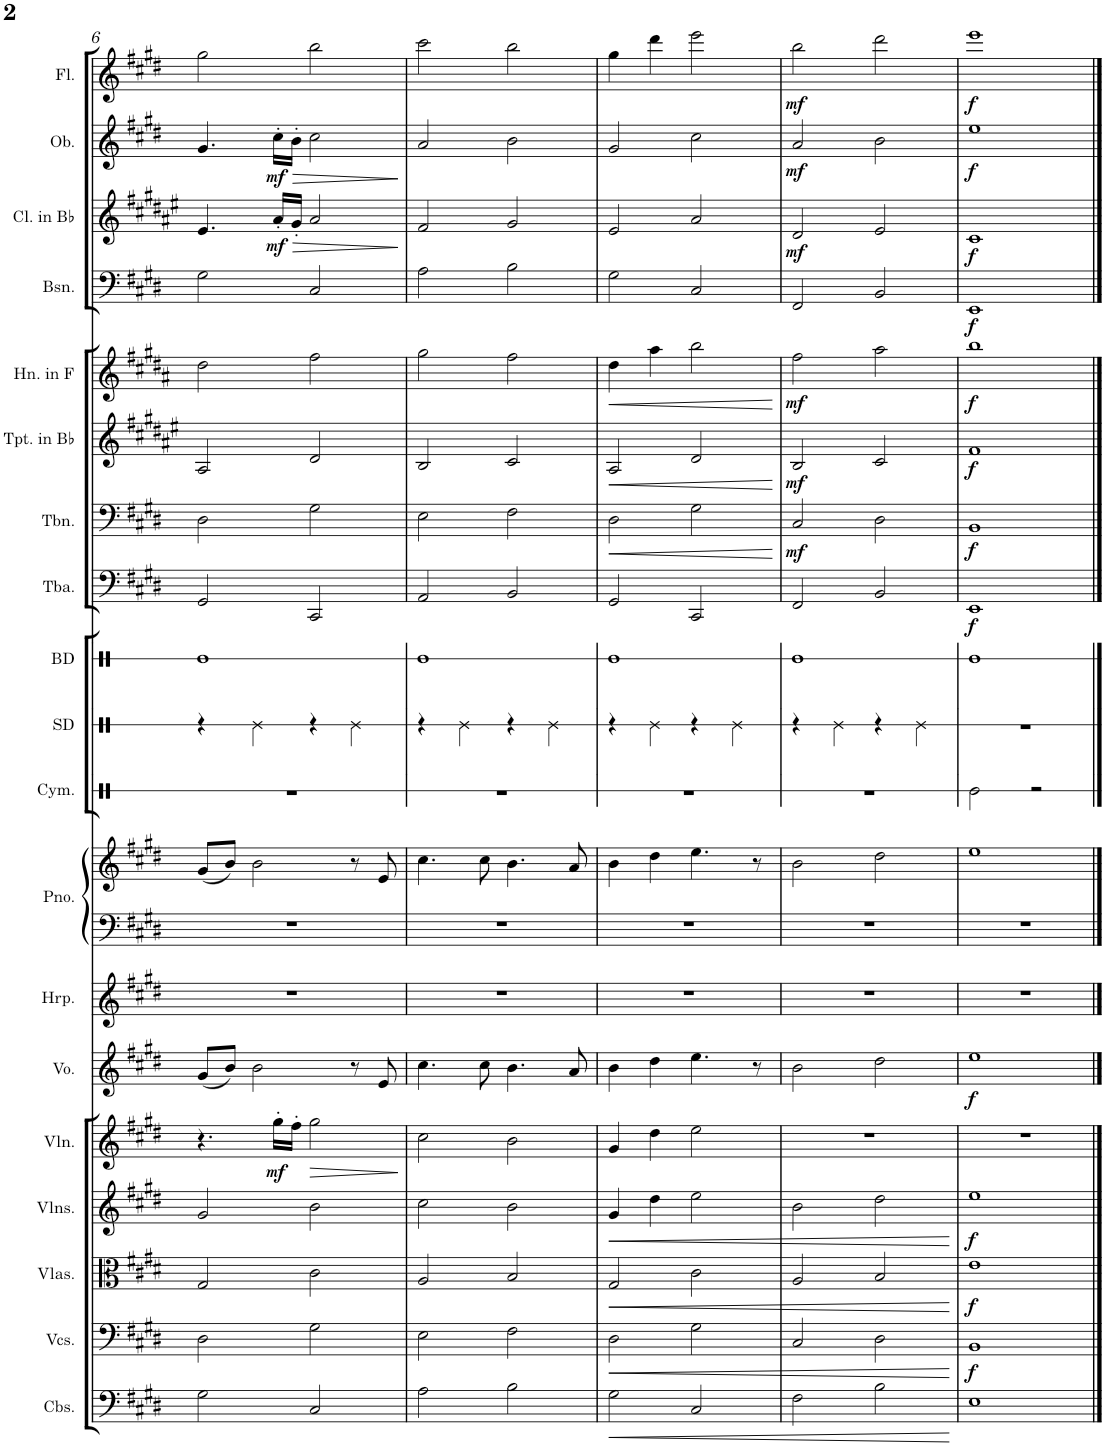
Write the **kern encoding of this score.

**kern	**dynam	**kern	**dynam	**kern	**dynam	**kern	**dynam	**kern	**dynam	**kern	**dynam	**kern	**kern	**kern	**kern	**kern	**kern	**kern	**dynam	**kern	**dynam	**kern	**dynam	**kern	**dynam	**kern	**dynam	**kern	**dynam	**kern	**dynam	**kern	**dynam
*part19	*part19	*part18	*part18	*part17	*part17	*part16	*part16	*part15	*part15	*part14	*part14	*part13	*part12	*part12	*part11	*part10	*part9	*part8	*part8	*part7	*part7	*part6	*part6	*part5	*part5	*part4	*part4	*part3	*part3	*part2	*part2	*part1	*part1
*staff20	*staff20	*staff19	*staff19	*staff18	*staff18	*staff17	*staff17	*staff16	*staff16	*staff15	*staff15	*staff14	*staff13	*staff12	*staff11	*staff10	*staff9	*staff8	*staff8	*staff7	*staff7	*staff6	*staff6	*staff5	*staff5	*staff4	*staff4	*staff3	*staff3	*staff2	*staff2	*staff1	*staff1
*I"Contrabasses	*	*I"Violoncellos	*	*I"Violas	*	*I"Violins	*	*I"Violin	*	*I"Voice	*	*I"Harp	*I"Piano	*	*I"Cymbals	*I"Snare Drum	*I"Bass Drum	*I"Tuba	*	*I"Trombone	*	*I"Trumpet in Bb	*	*I"Horn in F	*	*I"Bassoon	*	*I"Clarinet in Bb	*	*I"Oboe	*	*I"Flute	*
*I'Cbs.	*	*I'Vcs.	*	*I'Vlas.	*	*I'Vlns.	*	*I'Vln.	*	*I'Vo.	*	*I'Hrp.	*I'Pno.	*	*I'Cym.	*I'SD	*I'BD	*I'Tba.	*	*I'Tbn.	*	*I'Tpt. in Bb	*	*I'Hn. in F	*	*I'Bsn.	*	*I'Cl. in Bb	*	*I'Ob.	*	*I'Fl.	*
!!LO:PB:g=z
*clefF4	*	*clefF4	*	*clefC3	*	*clefG2	*	*clefG2	*	*clefG2	*	*clefG2	*clefF4	*clefG2	*clefX	*clefX	*clefX	*clefF4	*	*clefF4	*	*clefG2	*	*clefG2	*	*clefF4	*	*clefG2	*	*clefG2	*	*clefG2	*
*Trd7c12	*	*	*	*	*	*	*	*	*	*	*	*	*	*	*	*	*	*	*	*	*	*Trd1c2	*	*Trd4c7	*	*	*	*Trd1c2	*	*	*	*	*
*k[f#c#g#d#]	*	*k[f#c#g#d#]	*	*k[f#c#g#d#]	*	*k[f#c#g#d#]	*	*k[f#c#g#d#]	*	*k[f#c#g#d#]	*	*k[f#c#g#d#]	*k[f#c#g#d#]	*k[f#c#g#d#]	*k[]	*k[]	*k[]	*k[f#c#g#d#]	*	*k[f#c#g#d#]	*	*k[f#c#g#d#a#e#]	*	*k[f#c#g#d#a#]	*	*k[f#c#g#d#]	*	*k[f#c#g#d#a#e#]	*	*k[f#c#g#d#]	*	*k[f#c#g#d#]	*
*M4/4	*	*M4/4	*	*M4/4	*	*M4/4	*	*M4/4	*	*M4/4	*	*M4/4	*M4/4	*M4/4	*M4/4	*M4/4	*M4/4	*M4/4	*	*M4/4	*	*M4/4	*	*M4/4	*	*M4/4	*	*M4/4	*	*M4/4	*	*M4/4	*
=6	=6	=6	=6	=6	=6	=6	=6	=6	=6	=6	=6	=6	=6	=6	=6	=6	=6	=6	=6	=6	=6	=6	=6	=6	=6	=6	=6	=6	=6	=6	=6	=6	=6
2G#\	.	2D#\	.	2G#/	.	2g#/	.	4.r	.	(8g#/L	.	1r	1r	(8g#/L	1r	4r	1Re	2GG#/	.	2D#\	.	2A#/	.	2dd#\	.	2G#\	.	4.e#/	.	4.g#/	.	2gg#\	.
.	.	.	.	.	.	.	.	.	.	8b/J)	.	.	.	8b/J)	.	.	.	.	.	.	.	.	.	.	.	.	.	.	.	.	.	.	.
.	.	.	.	.	.	.	.	.	.	2b\	.	.	.	2b\	.	4Re\	.	.	.	.	.	.	.	.	.	.	.	.	.	.	.	.	.
!	!	!	!	!	!	!	!	!	!LO:DY:b	!	!	!	!	!	!	!	!	!	!	!	!	!	!	!	!	!	!	!	!LO:HP:b	!	!LO:HP:b	!	!
!	!	!	!	!	!	!	!	!	!	!	!	!	!	!	!	!	!	!	!	!	!	!	!	!	!	!	!	!	!LO:DY:n=1:b	!	!LO:DY:n=1:b	!	!
.	.	.	.	.	.	.	.	16gg#'\LL	mf	.	.	.	.	.	.	.	.	.	.	.	.	.	.	.	.	.	.	16a#'/LL	> mf	16cc#'\LL	> mf	.	.
.	.	.	.	.	.	.	.	16ff#'\JJ	.	.	.	.	.	.	.	.	.	.	.	.	.	.	.	.	.	.	.	16g#'/JJ	.	16b'\JJ	.	.	.
!	!	!	!	!	!	!	!	!	!LO:HP:b	!	!	!	!	!	!	!	!	!	!	!	!	!	!	!	!	!	!	!	!	!	!	!	!
2C#/	.	2G#\	.	2c#\	.	2b\	.	2gg#\	>	.	.	.	.	.	.	4r	.	2CC#/	.	2G#\	.	2d#/	.	2ff#\	.	2C#/	.	2a#/	.	2cc#\	.	2bb\	.
.	.	.	.	.	.	.	.	.	.	8r	.	.	.	8r	.	4Re\	.	.	.	.	.	.	.	.	.	.	.	.	.	.	.	.	.
.	.	.	.	.	.	.	.	.	.	8e/	.	.	.	8e/	.	.	.	.	.	.	.	.	.	.	.	.	.	.	.	.	.	.	.
.	.	.	.	.	.	.	.	.	]	.	.	.	.	.	.	.	.	.	.	.	.	.	.	.	.	.	.	.	]	.	]	.	.
=7	=7	=7	=7	=7	=7	=7	=7	=7	=7	=7	=7	=7	=7	=7	=7	=7	=7	=7	=7	=7	=7	=7	=7	=7	=7	=7	=7	=7	=7	=7	=7	=7	=7
2A\	.	2E\	.	2A/	.	2cc#\	.	2cc#\	.	4.cc#\	.	1r	1r	4.cc#\	1r	4r	1Re	2AA/	.	2E\	.	2B/	.	2gg#\	.	2A\	.	2f#/	.	2a/	.	2ccc#\	.
.	.	.	.	.	.	.	.	.	.	.	.	.	.	.	.	4Re\	.	.	.	.	.	.	.	.	.	.	.	.	.	.	.	.	.
.	.	.	.	.	.	.	.	.	.	8cc#\	.	.	.	8cc#\	.	.	.	.	.	.	.	.	.	.	.	.	.	.	.	.	.	.	.
2B\	.	2F#\	.	2B/	.	2b\	.	2b\	.	4.b\	.	.	.	4.b\	.	4r	.	2BB/	.	2F#\	.	2c#/	.	2ff#\	.	2B\	.	2g#/	.	2b\	.	2bb\	.
.	.	.	.	.	.	.	.	.	.	.	.	.	.	.	.	4Re\	.	.	.	.	.	.	.	.	.	.	.	.	.	.	.	.	.
.	.	.	.	.	.	.	.	.	.	8a/	.	.	.	8a/	.	.	.	.	.	.	.	.	.	.	.	.	.	.	.	.	.	.	.
=8	=8	=8	=8	=8	=8	=8	=8	=8	=8	=8	=8	=8	=8	=8	=8	=8	=8	=8	=8	=8	=8	=8	=8	=8	=8	=8	=8	=8	=8	=8	=8	=8	=8
!	!LO:HP:b	!	!LO:HP:b	!	!LO:HP:b	!	!LO:HP:b	!	!	!	!	!	!	!	!	!	!	!	!	!	!LO:HP:b	!	!LO:HP:b	!	!LO:HP:b	!	!	!	!	!	!	!	!
2G#\	<	2D#\	<	2G#/	<	4g#/	<	4g#/	.	4b\	.	1r	1r	4b\	1r	4r	1Re	2GG#/	.	2D#\	<	2A#/	<	4dd#\	<	2G#\	.	2e#/	.	2g#/	.	4gg#\	.
.	.	.	.	.	.	4dd#\	.	4dd#\	.	4dd#\	.	.	.	4dd#\	.	4Re\	.	.	.	.	.	.	.	4aa#\	.	.	.	.	.	.	.	4ddd#\	.
2C#/	.	2G#\	.	2c#\	.	2ee\	.	2ee\	.	4.ee\	.	.	.	4.ee\	.	4r	.	2CC#/	.	2G#\	.	2d#/	.	2bb\	.	2C#/	.	2a#/	.	2cc#\	.	2eee\	.
.	.	.	.	.	.	.	.	.	.	.	.	.	.	.	.	4Re\	.	.	.	.	.	.	.	.	.	.	.	.	.	.	.	.	.
.	.	.	.	.	.	.	.	.	.	8r	.	.	.	8r	.	.	.	.	.	.	.	.	.	.	.	.	.	.	.	.	.	.	.
.	.	.	.	.	.	.	.	.	.	.	.	.	.	.	.	.	.	.	.	.	[	.	[	.	[	.	.	.	.	.	.	.	.
=9	=9	=9	=9	=9	=9	=9	=9	=9	=9	=9	=9	=9	=9	=9	=9	=9	=9	=9	=9	=9	=9	=9	=9	=9	=9	=9	=9	=9	=9	=9	=9	=9	=9
!	!	!	!	!	!	!	!	!	!	!	!	!	!	!	!	!	!	!	!	!	!LO:DY:b	!	!LO:DY:b	!	!LO:DY:b	!	!	!	!LO:DY:b	!	!LO:DY:b	!	!LO:DY:b
2F#\	.	2C#/	.	2A/	.	2b\	.	1r	.	2b\	.	1r	1r	2b\	1r	4r	1Re	2FF#/	.	2C#/	mf	2B/	mf	2ff#\	mf	2FF#/	.	2d#/	mf	2a/	mf	2bb\	mf
.	.	.	.	.	.	.	.	.	.	.	.	.	.	.	.	4Re\	.	.	.	.	.	.	.	.	.	.	.	.	.	.	.	.	.
2B\	.	2D#\	.	2B/	.	2dd#\	.	.	.	2dd#\	.	.	.	2dd#\	.	4r	.	2BB/	.	2D#\	.	2c#/	.	2aa#\	.	2BB/	.	2e#/	.	2b\	.	2ddd#\	.
.	.	.	.	.	.	.	.	.	.	.	.	.	.	.	.	4Re\	.	.	.	.	.	.	.	.	.	.	.	.	.	.	.	.	.
.	[	.	[	.	[	.	[	.	.	.	.	.	.	.	.	.	.	.	.	.	.	.	.	.	.	.	.	.	.	.	.	.	.
=10	=10	=10	=10	=10	=10	=10	=10	=10	=10	=10	=10	=10	=10	=10	=10	=10	=10	=10	=10	=10	=10	=10	=10	=10	=10	=10	=10	=10	=10	=10	=10	=10	=10
!	!	!	!LO:DY:b	!	!LO:DY:b	!	!LO:DY:b	!	!	!	!LO:DY:b	!	!	!	!	!	!	!	!LO:DY:b	!	!LO:DY:b	!	!LO:DY:b	!	!LO:DY:b	!	!LO:DY:b	!	!LO:DY:b	!	!LO:DY:b	!	!LO:DY:b
1E	.	1BB	f	1e	f	1ee	f	1r	.	1ee	f	1r	1r	1ee	2Re\	1r	1Re	1EE	f	1BB	f	1f#	f	1bb	f	1EE	f	1c#	f	1ee	f	1eee	f
.	.	.	.	.	.	.	.	.	.	.	.	.	.	.	2r	.	.	.	.	.	.	.	.	.	.	.	.	.	.	.	.	.	.
==	==	==	==	==	==	==	==	==	==	==	==	==	==	==	==	==	==	==	==	==	==	==	==	==	==	==	==	==	==	==	==	==	==
*-	*-	*-	*-	*-	*-	*-	*-	*-	*-	*-	*-	*-	*-	*-	*-	*-	*-	*-	*-	*-	*-	*-	*-	*-	*-	*-	*-	*-	*-	*-	*-	*-	*-
